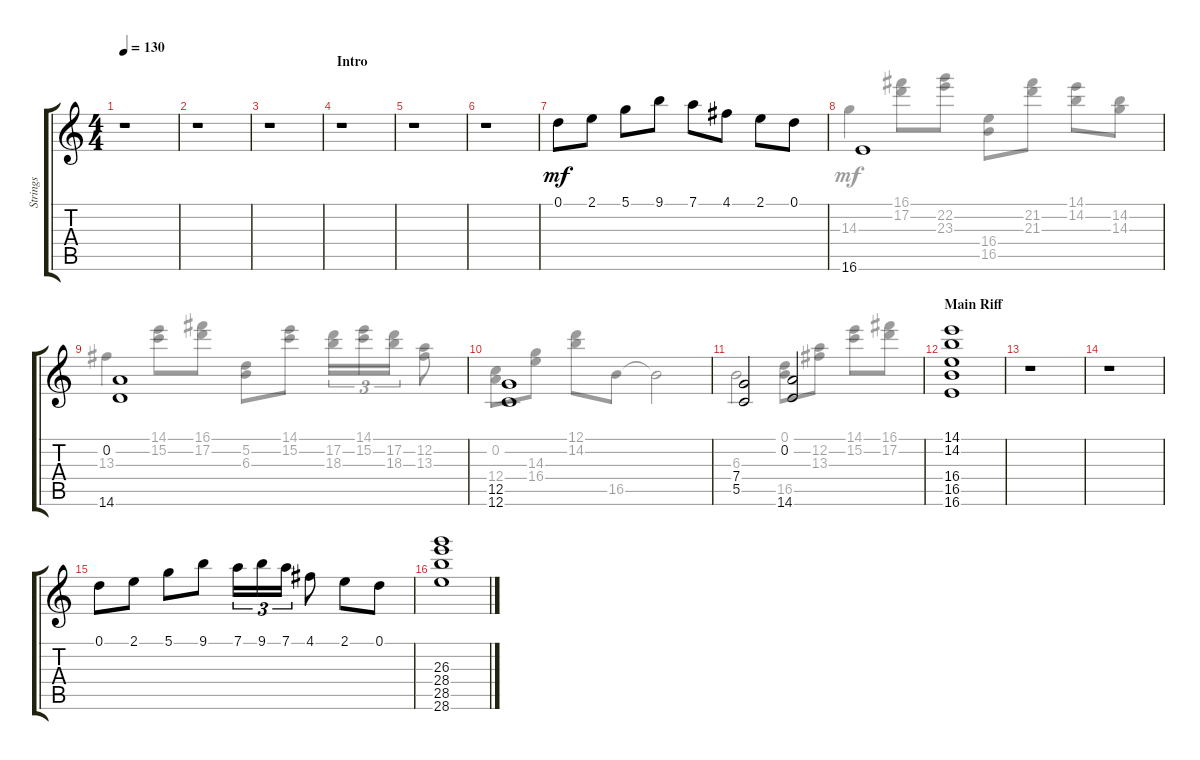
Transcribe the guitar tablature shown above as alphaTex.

\track ("Strings" "Strings") {instrument electricguitarclean}
\staff {score tabs}
\tuning (D4 A3 F3 C3 G2 C2) {hide}
\voice
\ts (4 4)
\tempo 130
\clef g2
\ks aminor
r.1{dy mf instrument electricguitarclean} |
r.1 |
r.1 |
\section ("" "Intro")
r.1 |
r.1 |
r.1 |
0.1.8 2.1.8 5.1.8 9.1.8 7.1.8 4.1.8 2.1.8 0.1.8 |
16.6.1 |
(0.2 14.6).1 |
(12.5 12.6).1 |
(7.4 5.5).2 (0.2 14.6).2 |
\section ("" "Main Riff")
(14.1 14.2 16.4 16.5 16.6).1 |
r.1 |
r.1 |
0.1.8 2.1.8 5.1.8 9.1.8 7.1.16{tu (3 2)} 9.1.16{tu (3 2)} 7.1.16{tu (3 2)} 4.1.8 2.1.8 0.1.8 |
(26.3 28.4 28.5 28.6).1
\voice
\clef g2
\ottava regular
\simile none
\ks aminor
|
|
|
|
|
|
|
14.3.4 (16.1 17.2).8 (22.2 23.3).8 (16.4 16.5).8 (21.2 21.3).8 (14.1 14.2).8 (14.2 14.3).8 |
13.3.4 (14.1 15.2).8 (16.1 17.2).8 (5.2 6.3).8 (14.1 15.2).8 (17.2 18.3).16{tu (3 2)} (14.1 15.2).16{tu (3 2)} (17.2 18.3).16{tu (3 2)} (12.2 13.3).8 |
(0.2 12.4).8 (14.3 16.4).8 (12.1 14.2).8 16.5.8 16.5{t}.2 |
6.3.2 (0.1 16.5).8 (12.2 13.3).8 (14.1 15.2).8 (16.1 17.2).8 |
|
|
|
|
